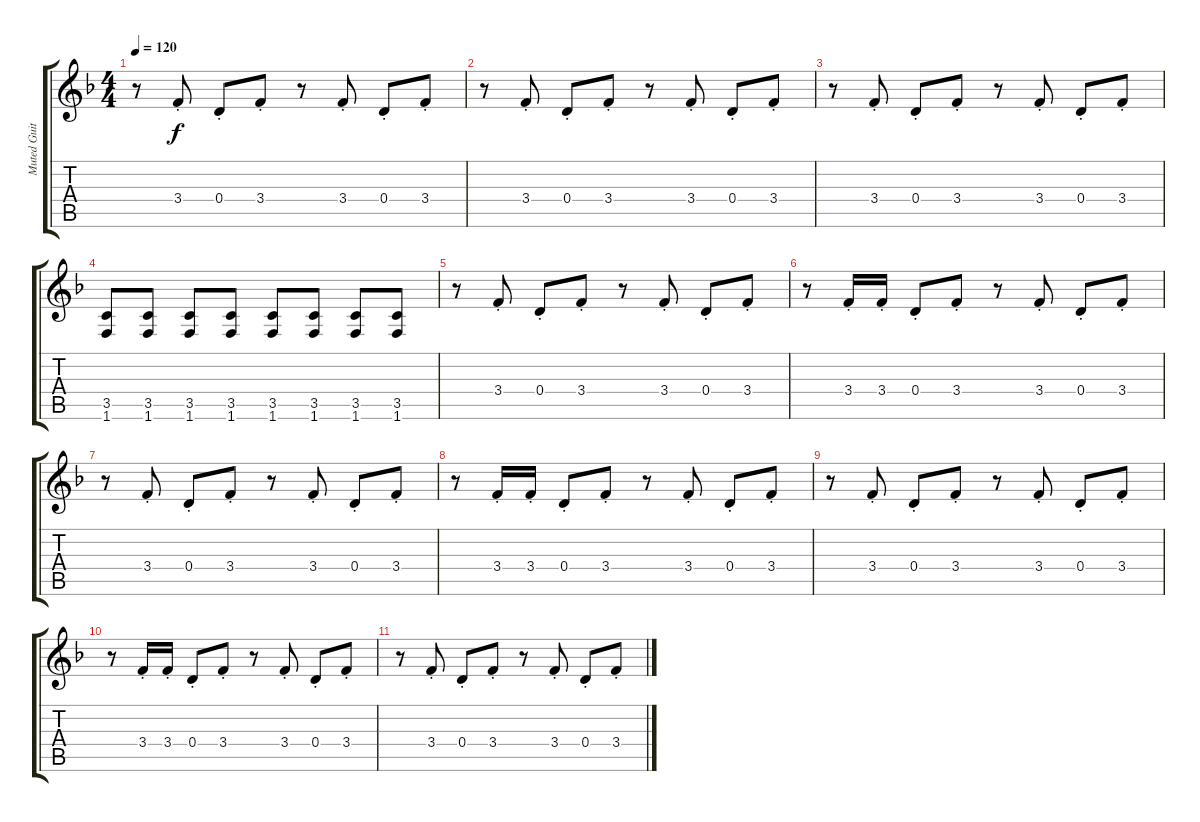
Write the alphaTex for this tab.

\track ("Muted Guitar" "Muted Guit") {instrument electricguitarmuted}
\staff {score tabs}
\tuning (E4 B3 G3 D3 A2 E2) {hide}
\ts (4 4)
\tempo 120
\clef g2
\ks f
r.8{dy f} 3.4{st}.8 0.4{st}.8 3.4{st}.8 r.8 3.4{st}.8 0.4{st}.8 3.4{st}.8 |
r.8 3.4{st}.8 0.4{st}.8 3.4{st}.8 r.8 3.4{st}.8 0.4{st}.8 3.4{st}.8 |
r.8 3.4{st}.8 0.4{st}.8 3.4{st}.8 r.8 3.4{st}.8 0.4{st}.8 3.4{st}.8 |
(3.5 1.6).8 (3.5 1.6).8 (3.5 1.6).8 (3.5 1.6).8 (3.5 1.6).8 (3.5 1.6).8 (3.5 1.6).8 (3.5 1.6).8 |
r.8 3.4{st}.8 0.4{st}.8 3.4{st}.8 r.8 3.4{st}.8 0.4{st}.8 3.4{st}.8 |
r.8 3.4{st}.16 3.4{st}.16 0.4{st}.8 3.4{st}.8 r.8 3.4{st}.8 0.4{st}.8 3.4{st}.8 |
r.8 3.4{st}.8 0.4{st}.8 3.4{st}.8 r.8 3.4{st}.8 0.4{st}.8 3.4{st}.8 |
r.8 3.4{st}.16 3.4{st}.16 0.4{st}.8 3.4{st}.8 r.8 3.4{st}.8 0.4{st}.8 3.4{st}.8 |
r.8 3.4{st}.8 0.4{st}.8 3.4{st}.8 r.8 3.4{st}.8 0.4{st}.8 3.4{st}.8 |
r.8 3.4{st}.16 3.4{st}.16 0.4{st}.8 3.4{st}.8 r.8 3.4{st}.8 0.4{st}.8 3.4{st}.8 |
r.8 3.4{st}.8 0.4{st}.8 3.4{st}.8 r.8 3.4{st}.8 0.4{st}.8 3.4{st}.8
